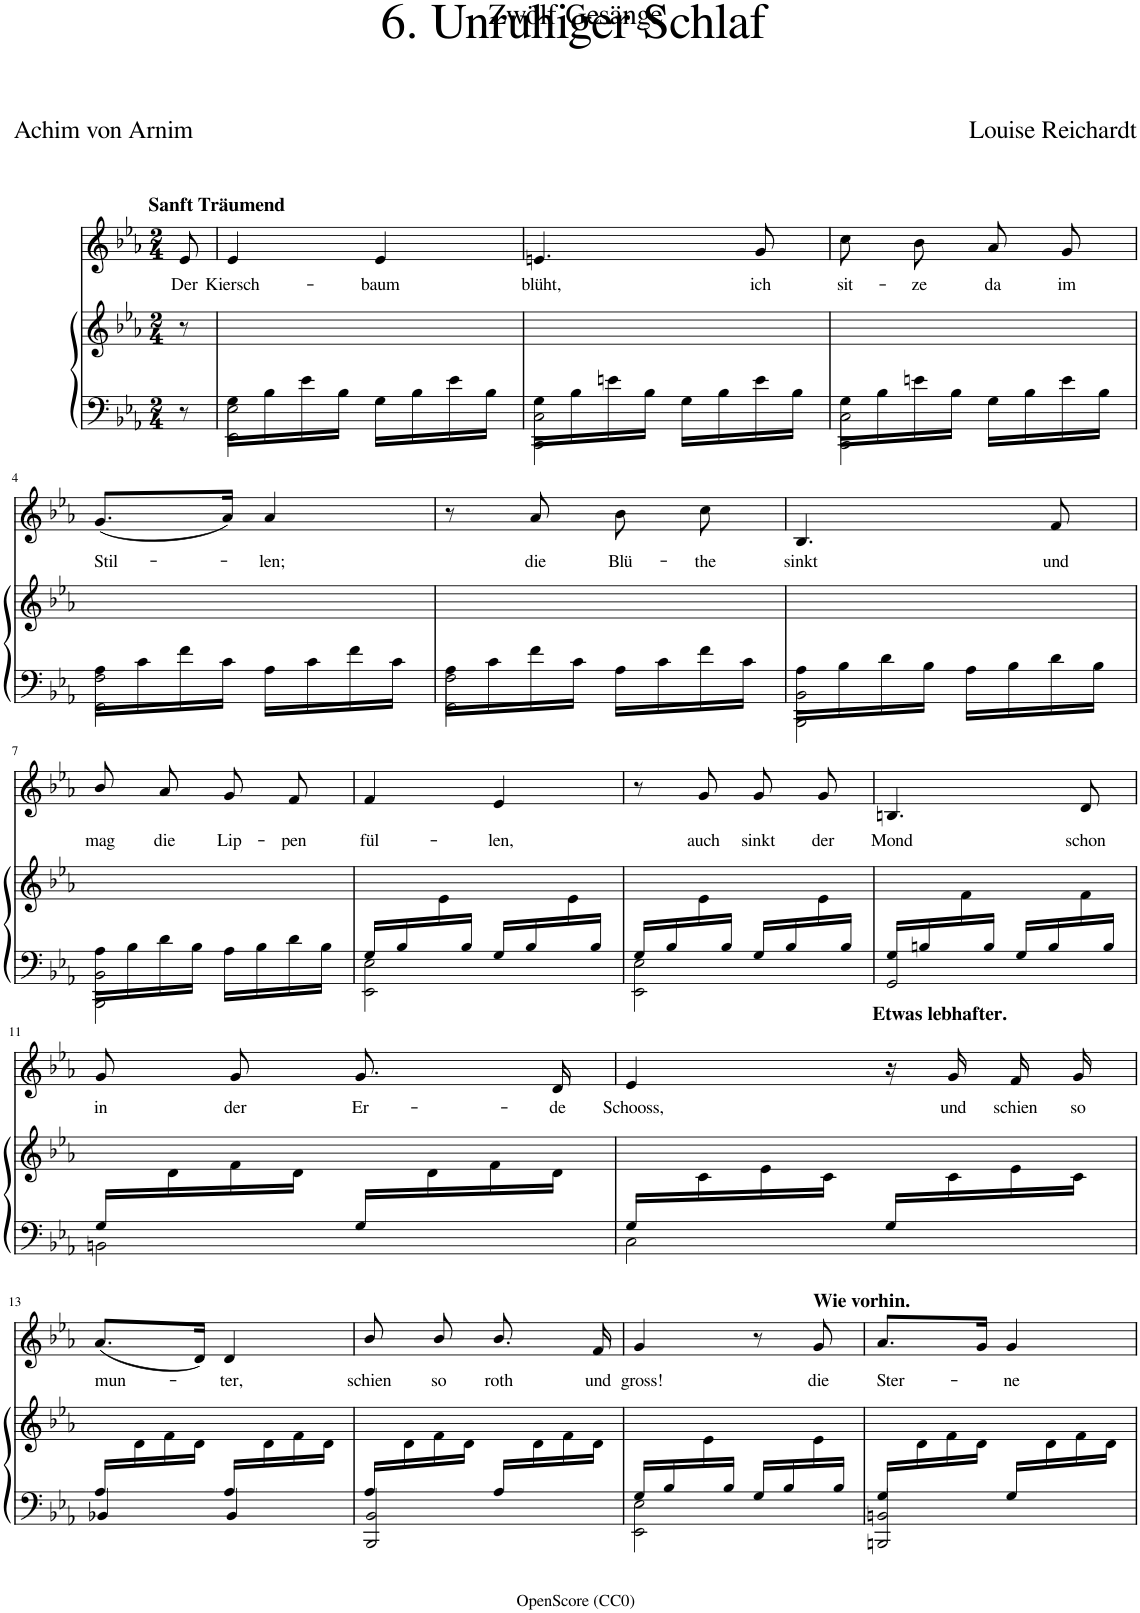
**kern	**kern	**kern	**text
*part2	*part2	*part1	*part1
*staff3	*staff2	*staff1	*staff1
*I"Piano	*	*I"Voice	*
*I'Pno	*	*	*
*clefF4	*clefG2	*clefG2	*
*k[b-e-a-]	*k[b-e-a-]	*k[b-e-a-]	*
*M2/4	*M2/4	*M2/4	*
=	=	=	=
!	!	!LO:TX:a:B:t=Sanft Träumend	!
!	!	!	!LO:LY:b
8r	8r	8e-/	Der
=1	=1	=1	=1
*^	*	*	*
!	!	!	!	!LO:LY:b
16G\LL	2EE-\ 2E-\	2ryy	4e-/	Kiersch-
16B-\	.	.	.	.
16e-\	.	.	.	.
16B-\JJ	.	.	.	.
!	!	!	!	!LO:LY:b
16G\LL	.	.	4e-/	-baum
16B-\	.	.	.	.
16e-\	.	.	.	.
16B-\JJ	.	.	.	.
=2	=2	=2	=2	=2
!	!	!	!	!LO:LY:b
16G\LL	2CC\ 2C\	2ryy	4.en/	blüht,
16B-\	.	.	.	.
16en\	.	.	.	.
16B-\JJ	.	.	.	.
16G\LL	.	.	.	.
16B-\	.	.	.	.
!	!	!	!	!LO:LY:b
16e\	.	.	8g/	ich
16B-\JJ	.	.	.	.
=3	=3	=3	=3	=3
!	!	!	!	!LO:LY:b
16G\LL	2CC\ 2C\	2ryy	8cc\	sit-
16B-\	.	.	.	.
!	!	!	!	!LO:LY:b
16en\	.	.	8b-\	-ze
16B-\JJ	.	.	.	.
!	!	!	!	!LO:LY:b
16G\LL	.	.	8a-/	da
16B-\	.	.	.	.
!	!	!	!	!LO:LY:b
16e\	.	.	8g/	im
16B-\JJ	.	.	.	.
!!LO:LB:g=z
=4	=4	=4	=4	=4
!	!	!	!	!LO:LY:b
16A-\LL	2FF\ 2F\	2ryy	(8.g/L	Stil-
16c\	.	.	.	.
16f\	.	.	.	.
16c\JJ	.	.	16a-/Jk)	.
!	!	!	!	!LO:LY:b
16A-\LL	.	.	4a-/	-len;
16c\	.	.	.	.
16f\	.	.	.	.
16c\JJ	.	.	.	.
=5	=5	=5	=5	=5
16A-\LL	2FF\ 2F\	2ryy	8r	.
16c\	.	.	.	.
!	!	!	!	!LO:LY:b
16f\	.	.	8a-/	die
16c\JJ	.	.	.	.
!	!	!	!	!LO:LY:b
16A-\LL	.	.	8b-\	Blü-
16c\	.	.	.	.
!	!	!	!	!LO:LY:b
16f\	.	.	8cc\	-the
16c\JJ	.	.	.	.
=6	=6	=6	=6	=6
!	!	!	!	!LO:LY:b
16A-\LL	2BBB-\ 2BB-\	2ryy	4.B-/	sinkt
16B-\	.	.	.	.
16d\	.	.	.	.
16B-\JJ	.	.	.	.
16A-\LL	.	.	.	.
16B-\	.	.	.	.
!	!	!	!	!LO:LY:b
16d\	.	.	8f/	und
16B-\JJ	.	.	.	.
!!LO:LB:g=z
=7	=7	=7	=7	=7
!	!	!	!	!LO:LY:b
16A-\LL	2BBB-\ 2BB-\	2ryy	8b-/	mag
16B-\	.	.	.	.
!	!	!	!	!LO:LY:b
16d\	.	.	8a-/	die
16B-\JJ	.	.	.	.
!	!	!	!	!LO:LY:b
16A-\LL	.	.	8g/	Lip-
16B-\	.	.	.	.
!	!	!	!	!LO:LY:b
16d\	.	.	8f/	-pen
16B-\JJ	.	.	.	.
=8	=8	=8	=8	=8
!	!	!	!	!LO:LY:b
16G/LL	2EE-\ 2E-\	8ryy	4f/	fül-
16B-/	.	.	.	.
16ryy	.	16e-\	.	.
16B-/JJ	.	8.ryy	.	.
!	!	!	!	!LO:LY:b
16G/LL	.	.	4e-/	-len,
16B-/	.	.	.	.
16ryy	.	16e-\	.	.
16B-/JJ	.	16ryy	.	.
=9	=9	=9	=9	=9
16G/LL	2EE-\ 2E-\	8ryy	8r	.
16B-/	.	.	.	.
!	!	!	!	!LO:LY:b
16ryy	.	16e-\	8g/	auch
16B-/JJ	.	8.ryy	.	.
!	!	!	!	!LO:LY:b
16G/LL	.	.	8g/	sinkt
16B-/	.	.	.	.
!	!	!	!	!LO:LY:b
16ryy	.	16e-\	8g/	der
16B-/JJ	.	16ryy	.	.
=10	=10	=10	=10	=10
!	!	!	!	!LO:LY:b
16G/LL	2GG/	8ryy	4.Bn/	Mond
16Bn/	.	.	.	.
16ryy	.	16f\	.	.
16B/JJ	.	8.ryy	.	.
16G/LL	.	.	.	.
16B/	.	.	.	.
!	!	!	!	!LO:LY:b
16ryy	.	16f\	8d/	schon
16B/JJ	.	16ryy	.	.
!!LO:LB:g=z
=11	=11	=11	=11	=11
!	!	!	!	!LO:LY:b
16G/LL	2BBn\	16ryy	8g/	in
8.ryy	.	16d\	.	.
!	!	!	!	!LO:LY:b
.	.	16f\	8g/	der
.	.	16d\JJ	.	.
!	!	!	!	!LO:LY:b
16G/LL	.	16ryy	8.g/	Er-
8.ryy	.	16d\	.	.
.	.	16f\	.	.
!	!	!	!	!LO:LY:b
.	.	16d\JJ	16d/	-de
=12	=12	=12	=12	=12
!	!	!	!	!LO:LY:b
16G/LL	2C\	16ryy	4e-/	Schooss,
8.ryy	.	16c\	.	.
.	.	16e-\	.	.
.	.	16c\JJ	.	.
!	!	!	!LO:TX:a:B:t=Etwas lebhafter.	!
16G/LL	.	16ryy	16r	.
!	!	!	!	!LO:LY:b
8.ryy	.	16c\	16g/	und
!	!	!	!	!LO:LY:b
.	.	16e-\	16f/	schien
!	!	!	!	!LO:LY:b
.	.	16c\JJ	16g/	so
!!LO:LB:g=z
=13	=13	=13	=13	=13
!	!	!	!	!LO:LY:b
16A-/LL	4BB-X/	16ryy	(8.a-/L	mun-
8.ryy	.	16d\	.	.
.	.	16f\	.	.
.	.	16d\JJ	16d/Jk)	.
!	!	!	!	!LO:LY:b
16A-/LL	4BB-/	16ryy	4d/	-ter,
8.ryy	.	16d\	.	.
.	.	16f\	.	.
.	.	16d\JJ	.	.
=14	=14	=14	=14	=14
!	!	!	!	!LO:LY:b
16A-/LL	2BBB-/ 2BB-/	16ryy	8b-/	schien
8.ryy	.	16d\	.	.
!	!	!	!	!LO:LY:b
.	.	16f\	8b-/	so
.	.	16d\JJ	.	.
!	!	!	!	!LO:LY:b
16A-/LL	.	16ryy	8.b-/	roth
8.ryy	.	16d\	.	.
.	.	16f\	.	.
!	!	!	!	!LO:LY:b
.	.	16d\JJ	16f/	und
=15	=15	=15	=15	=15
!	!	!	!	!LO:LY:b
16G/LL	2EE-\ 2E-\	8ryy	4g/	gross!
16B-/	.	.	.	.
16ryy	.	16e-\	.	.
16B-/JJ	.	8.ryy	.	.
16G/LL	.	.	8r	.
16B-/	.	.	.	.
!	!	!	!LO:TX:a:B:t=Wie vorhin.	!
!	!	!	!	!LO:LY:b
16ryy	.	16e-\	8g/	die
16B-/JJ	.	16ryy	.	.
=16	=16	=16	=16	=16
!	!	!	!	!LO:LY:b
16G/LL	2BBBn/ 2BBn/	16ryy	8.a-/L	Ster-
8.ryy	.	16d\	.	.
.	.	16f\	.	.
.	.	16d\JJ	16g/Jk	.
!	!	!	!	!LO:LY:b
16G/LL	.	16ryy	4g/	-ne
8.ryy	.	16d\	.	.
.	.	16f\	.	.
.	.	16d\JJ	.	.
*v	*v	*	*	*
=	=	=	=
*-	*-	*-	*-
